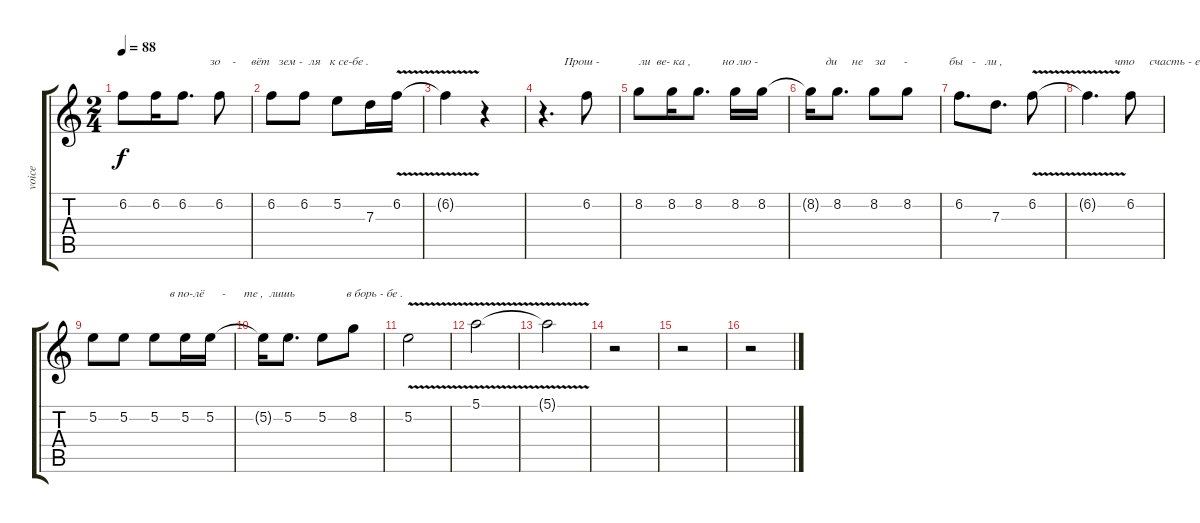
\track ("voice" "voice") {instrument synthbass1}
\staff {score tabs}
\tuning (E4 B3 G3 D3 A2 E2) {hide}
\ts (2 4)
\tempo 88
\clef g2
\ks c
6.2.8{dy f} 6.2.16 6.2.8{d txt "         зо    -     вёт   зем -  ля   к се-бе ."} 6.2.8 |
6.2.8 6.2.8 5.2.8 7.3.16 6.2{v}.16 |
6.2{t}.4 r.4 |
r.4{d txt "       Прош -"} 6.2.8 |
8.2.8{txt "ли  ве- ка ,"} 8.2.16 8.2.8{d txt "        но лю -"} 8.2.16 8.2.16 |
8.2{t}.16{txt "     ди     не    за      -"} 8.2.8{d} 8.2.8 8.2.8{txt "              бы   -   ли ,"} |
6.2.8{d} 7.3.8{d} 6.2{v}.8 |
6.2{t}.4{d txt "         что     счасть - е  лишь"} 6.2.8 |
5.2.8 5.2.8 5.2.8{txt "     в по-лё      -      те ,  лишь"} 5.2.16 5.2.16 |
5.2{t}.16 5.2.8{d} 5.2.8{txt "        в борь - бе ."} 8.2.8 |
5.2{v}.2 |
5.1{v}.2 |
5.1{t}.2 |
r.2 |
r.2 |
r.2
